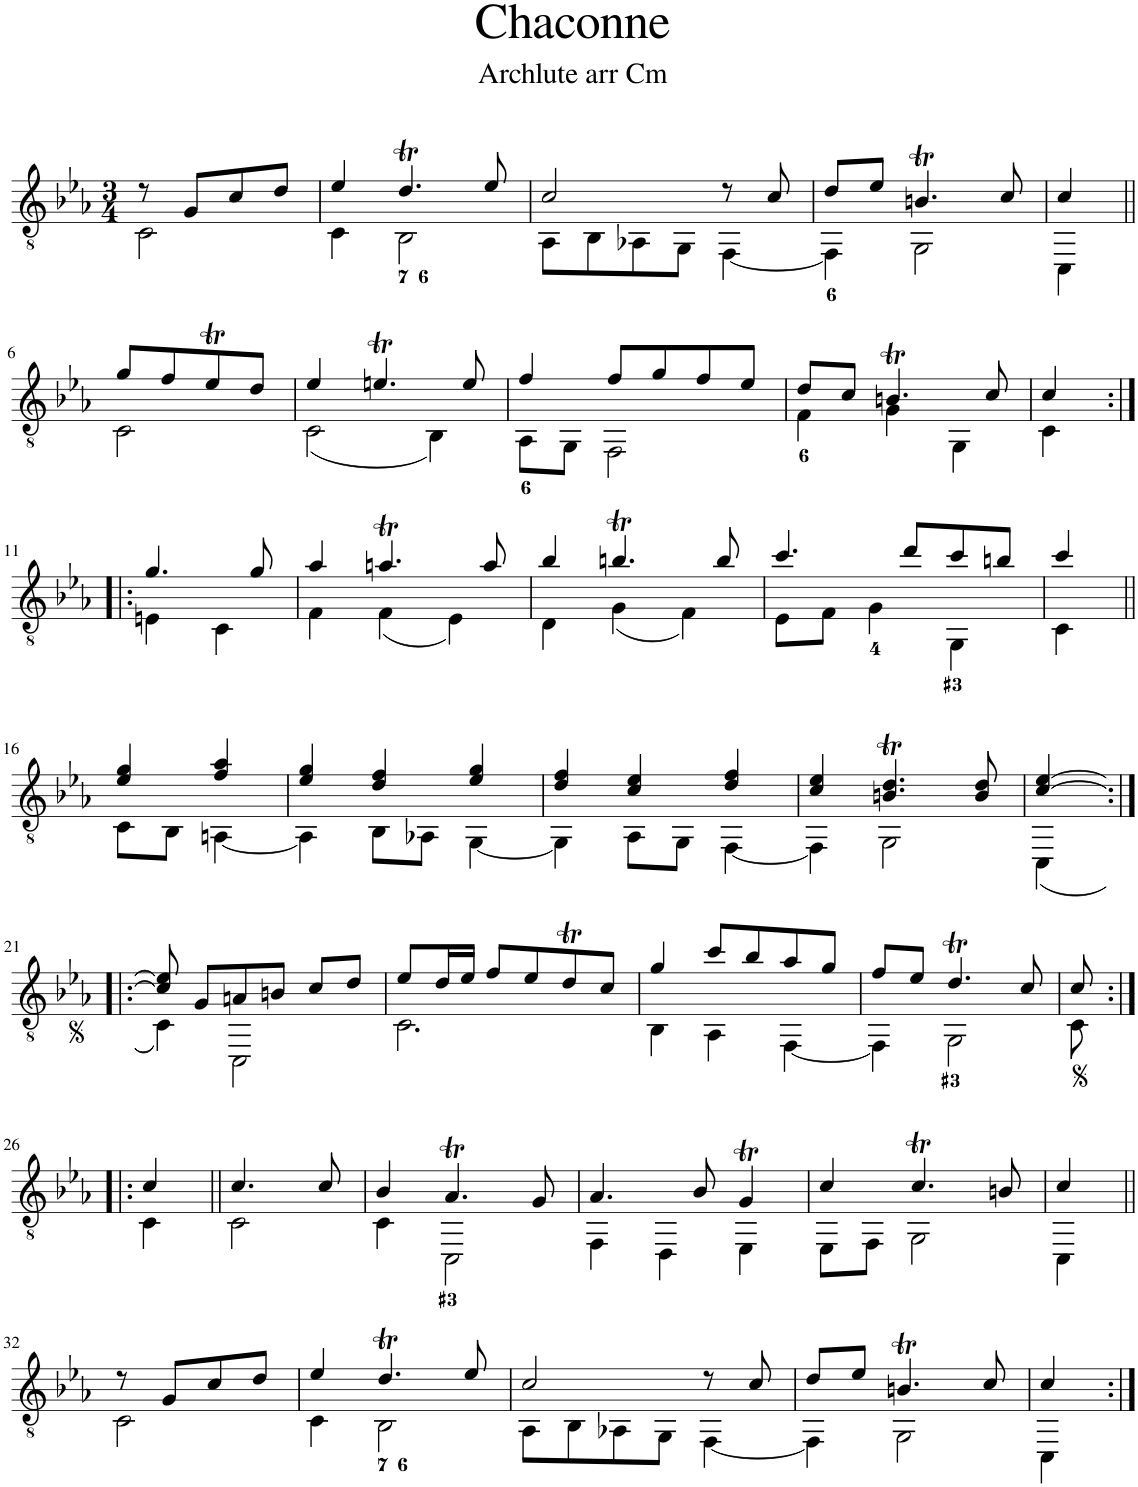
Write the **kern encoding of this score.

**kern
*part1
*staff1
*I"Arciloutna
*I'A. lout.
*clefGv2
*k[b-e-a-]
*M3/4
=1
*^
8r	2C\
8G/L	.
8c/	.
8d/J	.
=2	=2
4e-/	4C\
4.dt/	2BB-\
8e-/	.
=3	=3
2c/	8AA-\L
.	8BB-\
.	8AA-X\
.	8GG\J
8r	[4FF\
8c/	.
=4	=4
8d/L	4FF\]
8e-/J	.
4.Bnt/	2GG\
8c/	.
=5	=5
4c/	4CC\
!!LO:LB:g=z	!!
=6||	=6||
8g/L	2C\
8f/	.
8e-T/	.
8d/J	.
=7	=7
4e-/	(2C\
4.ent/	.
.	4BB-\)
8e/	.
=8	=8
4f/	8AA-\L
.	8GG\J
8f/L	2FF\
8g/	.
8f/	.
8e-/J	.
=9	=9
8d/L	4F\
8c/J	.
4.Bnt/	4G\
.	4GG\
8c/	.
=10	=10
4c/	4C\
!!LO:LB:g=z	!!
=11:|!|:	=11:|!|:
4.g/	4En\
.	4C\
8g/	.
=12	=12
4a-/	4F\
4.ant/	(4F\
.	4E-\)
8a/	.
=13	=13
4b-/	4D\
4.bnt/	(4G\
.	4F\)
8b/	.
=14	=14
4.cc/	8E-\L
.	8F\J
.	4G\
8dd/L	.
8cc/	4GG\
8bn/J	.
=15	=15
4cc/	4C\
!!LO:LB:g=z	!!
=16||	=16||
4e-/ 4g/	8C\L
.	8BB-\J
4f/ 4a-/	[4AAn\
=17	=17
4e-/ 4g/	4AA\]
4d/ 4f/	8BB-\L
.	8AA-X\J
4e-/ 4g/	[4GG\
=18	=18
4d/ 4f/	4GG\]
4c/ 4e-/	8AA-\L
.	8GG\J
4d/ 4f/	[4FF\
=19	=19
4c/ 4e-/	4FF\]
4.Bn/T 4.d/T	2GG\
8B/ 8d/	.
=20	=20
[4c/ [4e-/	(4CC\
!!LO:LB:g=z	!!
=21:|!|:	=21:|!|:
8c/] 8e-/]	4C\)
8G/L	.
8An/	2CC\
8Bn/J	.
8c/L	.
8d/J	.
=22	=22
8e-/L	2.C\
16d/L	.
16e-/JJ	.
8f/L	.
8e-/	.
8dt/	.
8c/J	.
=23	=23
4g/	4BB-\
8cc/L	4AA-\
8b-/	.
8a-/	[4FF\
8g/J	.
=24	=24
8f/L	4FF\]
8e-/J	.
4.dt/	2GG\
8c/	.
=25	=25
8c/	8C\
!!LO:LB:g=z	!!
=26:|!|:	=26:|!|:
4c/	4C\
=27||	=27||
4.c/	2C\
8c/	.
=28	=28
4B-/	4C\
4.A-T/	2CC\
8G/	.
=29	=29
4.A-/	4FF\
.	4DD\
8B-/	.
4Gt/	4EE-\
=30	=30
4c/	8EE-\L
.	8FF\J
4.cT/	2GG\
8Bn/	.
=31	=31
4c/	4CC\
!!LO:LB:g=z	!!
=32||	=32||
8r	2C\
8G/L	.
8c/	.
8d/J	.
=33	=33
4e-/	4C\
4.dt/	2BB-\
8e-/	.
=34	=34
2c/	8AA-\L
.	8BB-\
.	8AA-X\
.	8GG\J
8r	[4FF\
8c/	.
=35	=35
8d/L	4FF\]
8e-/J	.
4.Bnt/	2GG\
8c/	.
=36	=36
4c/	4CC\
*v	*v
=:|!
*-
